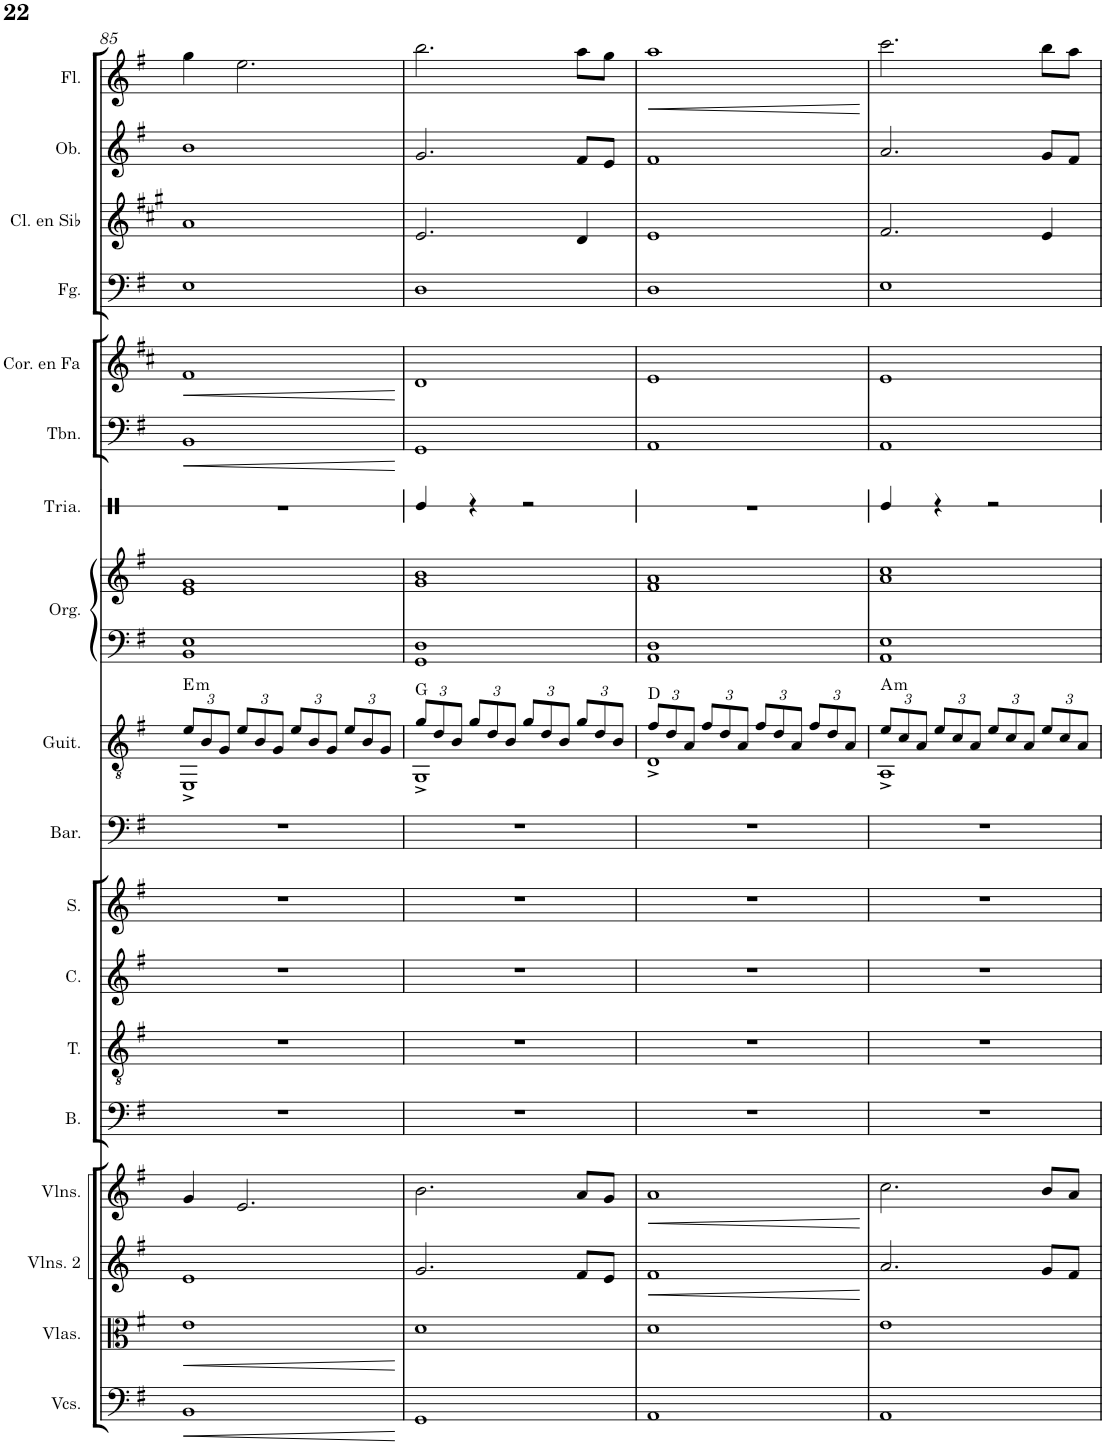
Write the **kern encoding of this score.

**kern	**dynam	**kern	**dynam	**kern	**dynam	**kern	**dynam	**kern	**kern	**kern	**kern	**kern	**kern	**harte	**kern	**kern	**kern	**kern	**dynam	**kern	**dynam	**kern	**kern	**kern	**kern	**dynam
*part18	*part18	*part17	*part17	*part16	*part16	*part15	*part15	*part14	*part13	*part12	*part11	*part10	*part9	*part9	*part8	*part8	*part7	*part6	*part6	*part5	*part5	*part4	*part3	*part2	*part1	*part1
*staff19	*staff19	*staff18	*staff18	*staff17	*staff17	*staff16	*staff16	*staff15	*staff14	*staff13	*staff12	*staff11	*staff10	*	*staff9	*staff8	*staff7	*staff6	*staff6	*staff5	*staff5	*staff4	*staff3	*staff2	*staff1	*staff1
*I"Violonchelos	*	*I"Violas	*	*I"Violines 2	*	*I"Violines 1	*	*I"Bajo	*I"Tenor	*I"Contralto	*I"Soprano	*I"Barítono	*I"Guitarra	*	*I"Órgano	*	*I"Triángulo	*I"Trombón	*	*I"Corno en Fa	*	*I"Fagot	*I"Clarinete en Sib	*I"Oboe	*I"Flauta	*
*I'Vcs.	*	*I'Vlas.	*	*I'Vlns. 2	*	*I'Vlns. 1	*	*I'B.	*I'T.	*I'C.	*I'S.	*I'Bar.	*I'Guit.	*	*	*	*	*I'Tbn.	*	*I'Cor. en Fa	*	*I'Fg.	*I'Cl. en Sib	*I'Ob.	*I'Fl.	*
!!LO:PB:g=z
*clefF4	*	*clefC3	*	*clefG2	*	*clefG2	*	*clefF4	*clefGv2	*clefG2	*clefG2	*clefF4	*clefGv2	*	*clefF4	*clefG2	*clefX	*clefF4	*	*clefG2	*	*clefF4	*clefG2	*clefG2	*clefG2	*
*	*	*	*	*	*	*	*	*	*	*	*	*	*	*	*	*	*	*	*	*Trd4c7	*	*	*Trd1c2	*	*	*
*k[f#]	*	*k[f#]	*	*k[f#]	*	*k[f#]	*	*k[f#]	*k[f#]	*k[f#]	*k[f#]	*k[f#]	*k[f#]	*	*k[f#]	*k[f#]	*k[]	*k[f#]	*	*k[f#c#]	*	*k[f#]	*k[f#c#g#]	*k[f#]	*k[f#]	*
*M4/4	*	*M4/4	*	*M4/4	*	*M4/4	*	*M4/4	*M4/4	*M4/4	*M4/4	*M4/4	*M4/4	*	*M4/4	*M4/4	*M4/4	*M4/4	*	*M4/4	*	*M4/4	*M4/4	*M4/4	*M4/4	*
=85	=85	=85	=85	=85	=85	=85	=85	=85	=85	=85	=85	=85	=85	=85	=85	=85	=85	=85	=85	=85	=85	=85	=85	=85	=85	=85
!	!LO:HP:b	!	!LO:HP:b	!	!	!	!	!	!	!	!	!	!	!	!	!	!	!	!	!	!	!	!	!	!	!
*	*	*	*	*	*	*	*	*	*	*	*	*	*Xbrackettup	*	*	*	*	*	*	*	*	*	*	*	*	*
*	*	*	*	*	*	*	*	*	*	*	*	*	*^	*	*	*	*	*	*	*	*	*	*	*	*	*
!	!	!	!	!	!	!	!	!	!	!	!	!	!	!	!LO:H:kt=m	!	!	!	!	!LO:HP:b	!	!LO:HP:b	!	!	!	!	!
1BB	<	1e	<	1e	.	4g/	.	1r	1r	1r	1r	1r	12e/L	1EE^	E:min	1BB 1E	1e 1g	1r	1BB	<	1f#	<	1E	1a	1b	4gg\	.
.	.	.	.	.	.	.	.	.	.	.	.	.	12B/	.	.	.	.	.	.	.	.	.	.	.	.	.	.
.	.	.	.	.	.	.	.	.	.	.	.	.	12G/J	.	.	.	.	.	.	.	.	.	.	.	.	.	.
.	.	.	.	.	.	2.e/	.	.	.	.	.	.	12e/L	.	.	.	.	.	.	.	.	.	.	.	.	2.ee\	.
.	.	.	.	.	.	.	.	.	.	.	.	.	12B/	.	.	.	.	.	.	.	.	.	.	.	.	.	.
.	.	.	.	.	.	.	.	.	.	.	.	.	12G/J	.	.	.	.	.	.	.	.	.	.	.	.	.	.
.	.	.	.	.	.	.	.	.	.	.	.	.	12e/L	.	.	.	.	.	.	.	.	.	.	.	.	.	.
.	.	.	.	.	.	.	.	.	.	.	.	.	12B/	.	.	.	.	.	.	.	.	.	.	.	.	.	.
.	.	.	.	.	.	.	.	.	.	.	.	.	12G/J	.	.	.	.	.	.	.	.	.	.	.	.	.	.
.	.	.	.	.	.	.	.	.	.	.	.	.	12e/L	.	.	.	.	.	.	.	.	.	.	.	.	.	.
.	.	.	.	.	.	.	.	.	.	.	.	.	12B/	.	.	.	.	.	.	.	.	.	.	.	.	.	.
.	.	.	.	.	.	.	.	.	.	.	.	.	12G/J	.	.	.	.	.	.	.	.	.	.	.	.	.	.
*	*	*	*	*	*	*	*	*	*	*	*	*	*v	*v	*	*	*	*	*	*	*	*	*	*	*	*	*
.	[	.	[	.	.	.	.	.	.	.	.	.	.	.	.	.	.	.	[	.	[	.	.	.	.	.
=86	=86	=86	=86	=86	=86	=86	=86	=86	=86	=86	=86	=86	=86	=86	=86	=86	=86	=86	=86	=86	=86	=86	=86	=86	=86	=86
*	*	*	*	*	*	*	*	*	*	*	*	*	*^	*	*	*	*	*	*	*	*	*	*	*	*	*
1GG	.	1d	.	2.g/	.	2.b\	.	1r	1r	1r	1r	1r	12g/L	1GG^	G:maj	1GG 1D	1g 1b	4Re/	1GG	.	1d	.	1D	2.e/	2.g/	2.bb\	.
.	.	.	.	.	.	.	.	.	.	.	.	.	12d/	.	.	.	.	.	.	.	.	.	.	.	.	.	.
.	.	.	.	.	.	.	.	.	.	.	.	.	12B/J	.	.	.	.	.	.	.	.	.	.	.	.	.	.
.	.	.	.	.	.	.	.	.	.	.	.	.	12g/L	.	.	.	.	4r	.	.	.	.	.	.	.	.	.
.	.	.	.	.	.	.	.	.	.	.	.	.	12d/	.	.	.	.	.	.	.	.	.	.	.	.	.	.
.	.	.	.	.	.	.	.	.	.	.	.	.	12B/J	.	.	.	.	.	.	.	.	.	.	.	.	.	.
.	.	.	.	.	.	.	.	.	.	.	.	.	12g/L	.	.	.	.	2r	.	.	.	.	.	.	.	.	.
.	.	.	.	.	.	.	.	.	.	.	.	.	12d/	.	.	.	.	.	.	.	.	.	.	.	.	.	.
.	.	.	.	.	.	.	.	.	.	.	.	.	12B/J	.	.	.	.	.	.	.	.	.	.	.	.	.	.
.	.	.	.	8f#/L	.	8a/L	.	.	.	.	.	.	12g/L	.	.	.	.	.	.	.	.	.	.	4d/	8f#/L	8aa\L	.
.	.	.	.	.	.	.	.	.	.	.	.	.	12d/	.	.	.	.	.	.	.	.	.	.	.	.	.	.
.	.	.	.	8e/J	.	8g/J	.	.	.	.	.	.	.	.	.	.	.	.	.	.	.	.	.	.	8e/J	8gg\J	.
.	.	.	.	.	.	.	.	.	.	.	.	.	12B/J	.	.	.	.	.	.	.	.	.	.	.	.	.	.
=87	=87	=87	=87	=87	=87	=87	=87	=87	=87	=87	=87	=87	=87	=87	=87	=87	=87	=87	=87	=87	=87	=87	=87	=87	=87	=87	=87
!	!	!	!	!	!LO:HP:b	!	!LO:HP:b	!	!	!	!	!	!	!	!	!	!	!	!	!	!	!	!	!	!	!	!LO:HP:b
1AA	.	1d	.	1f#	<	1a	<	1r	1r	1r	1r	1r	12f#/L	1D^	D:maj	1AA 1D	1f# 1a	1r	1AA	.	1e	.	1D	1e	1f#	1aa	<
.	.	.	.	.	.	.	.	.	.	.	.	.	12d/	.	.	.	.	.	.	.	.	.	.	.	.	.	.
.	.	.	.	.	.	.	.	.	.	.	.	.	12A/J	.	.	.	.	.	.	.	.	.	.	.	.	.	.
.	.	.	.	.	.	.	.	.	.	.	.	.	12f#/L	.	.	.	.	.	.	.	.	.	.	.	.	.	.
.	.	.	.	.	.	.	.	.	.	.	.	.	12d/	.	.	.	.	.	.	.	.	.	.	.	.	.	.
.	.	.	.	.	.	.	.	.	.	.	.	.	12A/J	.	.	.	.	.	.	.	.	.	.	.	.	.	.
.	.	.	.	.	.	.	.	.	.	.	.	.	12f#/L	.	.	.	.	.	.	.	.	.	.	.	.	.	.
.	.	.	.	.	.	.	.	.	.	.	.	.	12d/	.	.	.	.	.	.	.	.	.	.	.	.	.	.
.	.	.	.	.	.	.	.	.	.	.	.	.	12A/J	.	.	.	.	.	.	.	.	.	.	.	.	.	.
.	.	.	.	.	.	.	.	.	.	.	.	.	12f#/L	.	.	.	.	.	.	.	.	.	.	.	.	.	.
.	.	.	.	.	.	.	.	.	.	.	.	.	12d/	.	.	.	.	.	.	.	.	.	.	.	.	.	.
.	.	.	.	.	.	.	.	.	.	.	.	.	12A/J	.	.	.	.	.	.	.	.	.	.	.	.	.	.
*	*	*	*	*	*	*	*	*	*	*	*	*	*v	*v	*	*	*	*	*	*	*	*	*	*	*	*	*
.	.	.	.	.	[	.	[	.	.	.	.	.	.	.	.	.	.	.	.	.	.	.	.	.	.	[
=88	=88	=88	=88	=88	=88	=88	=88	=88	=88	=88	=88	=88	=88	=88	=88	=88	=88	=88	=88	=88	=88	=88	=88	=88	=88	=88
*	*	*	*	*	*	*	*	*	*	*	*	*	*^	*	*	*	*	*	*	*	*	*	*	*	*	*
!	!	!	!	!	!	!	!	!	!	!	!	!	!	!	!LO:H:kt=m	!	!	!	!	!	!	!	!	!	!	!	!
1AA	.	1e	.	2.a/	.	2.cc\	.	1r	1r	1r	1r	1r	12e/L	1AA^	A:min	1AA 1E	1a 1cc	4Re/	1AA	.	1e	.	1E	2.f#/	2.a/	2.ccc\	.
.	.	.	.	.	.	.	.	.	.	.	.	.	12c/	.	.	.	.	.	.	.	.	.	.	.	.	.	.
.	.	.	.	.	.	.	.	.	.	.	.	.	12A/J	.	.	.	.	.	.	.	.	.	.	.	.	.	.
.	.	.	.	.	.	.	.	.	.	.	.	.	12e/L	.	.	.	.	4r	.	.	.	.	.	.	.	.	.
.	.	.	.	.	.	.	.	.	.	.	.	.	12c/	.	.	.	.	.	.	.	.	.	.	.	.	.	.
.	.	.	.	.	.	.	.	.	.	.	.	.	12A/J	.	.	.	.	.	.	.	.	.	.	.	.	.	.
.	.	.	.	.	.	.	.	.	.	.	.	.	12e/L	.	.	.	.	2r	.	.	.	.	.	.	.	.	.
.	.	.	.	.	.	.	.	.	.	.	.	.	12c/	.	.	.	.	.	.	.	.	.	.	.	.	.	.
.	.	.	.	.	.	.	.	.	.	.	.	.	12A/J	.	.	.	.	.	.	.	.	.	.	.	.	.	.
.	.	.	.	8g/L	.	8b/L	.	.	.	.	.	.	12e/L	.	.	.	.	.	.	.	.	.	.	4e/	8g/L	8bb\L	.
.	.	.	.	.	.	.	.	.	.	.	.	.	12c/	.	.	.	.	.	.	.	.	.	.	.	.	.	.
.	.	.	.	8f#/J	.	8a/J	.	.	.	.	.	.	.	.	.	.	.	.	.	.	.	.	.	.	8f#/J	8aa\J	.
.	.	.	.	.	.	.	.	.	.	.	.	.	12A/J	.	.	.	.	.	.	.	.	.	.	.	.	.	.
*	*	*	*	*	*	*	*	*	*	*	*	*	*v	*v	*	*	*	*	*	*	*	*	*	*	*	*	*
=	=	=	=	=	=	=	=	=	=	=	=	=	=	=	=	=	=	=	=	=	=	=	=	=	=	=
*-	*-	*-	*-	*-	*-	*-	*-	*-	*-	*-	*-	*-	*-	*-	*-	*-	*-	*-	*-	*-	*-	*-	*-	*-	*-	*-
